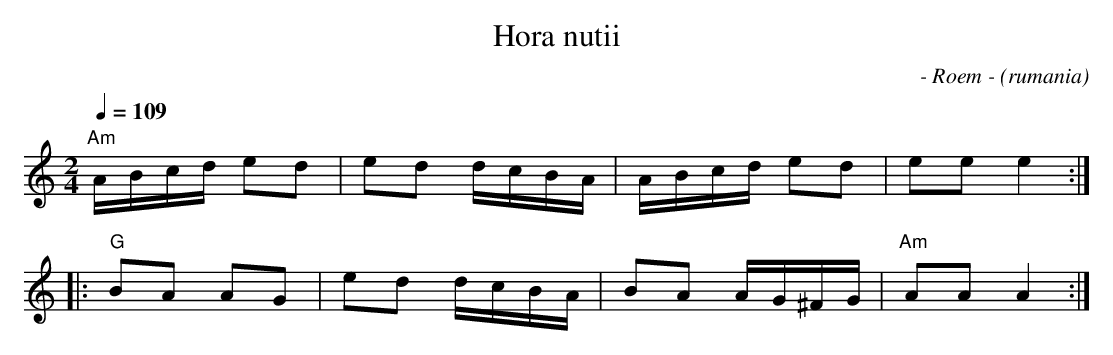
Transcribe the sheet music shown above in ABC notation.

X:1
T:Hora nutii
O:rumania
C:- Roem -
M:2/4
L:1/8
Q:1/4=109
K:Am
V:1
"Am" A/B/c/d/ ed |ed d/c/B/A/ |A/B/c/d/ ed |ee e2 :| |:
"G" BA AG |ed d/c/B/A/ |BA A/G/^F/G/ |"Am" AA A2 :|
